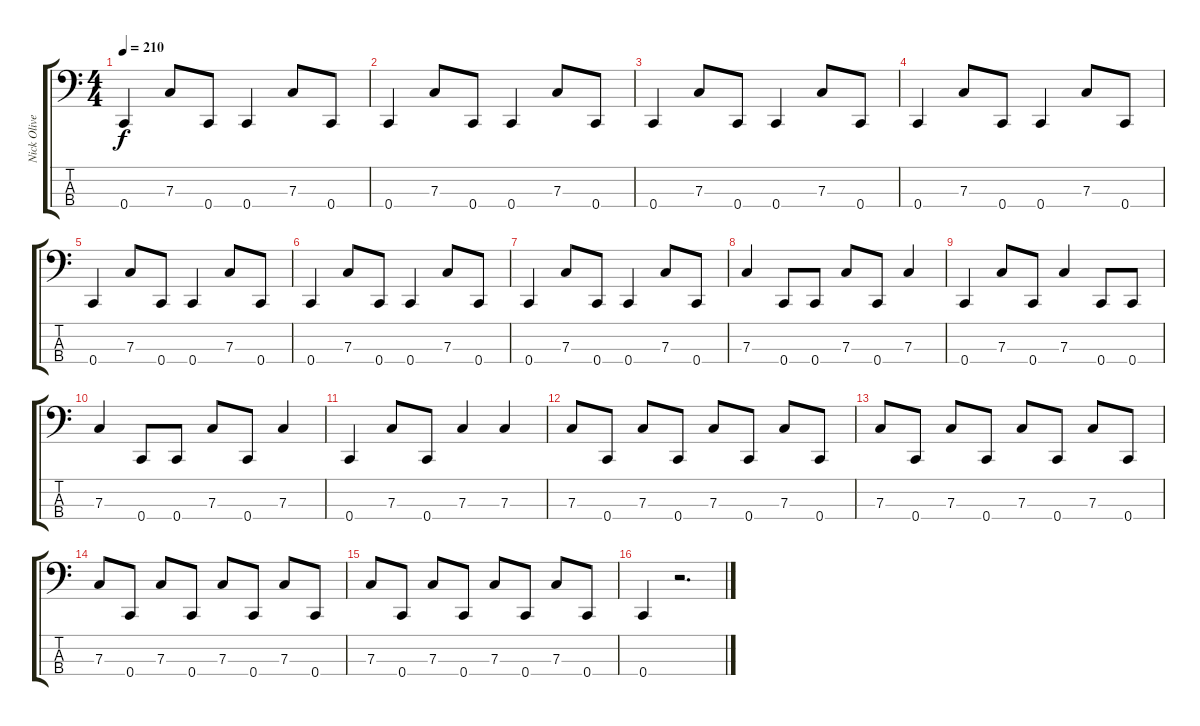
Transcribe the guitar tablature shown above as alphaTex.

\track ("Nick Oliveri" "Nick Olive") {instrument electricbasspick}
\staff {score tabs}
\tuning (Eb2 Bb1 F1 C1) {hide}
\ts (4 4)
\tempo 210
\clef f4
\ks c
0.4.4{dy f} 7.3.8 0.4.8 0.4.4 7.3.8 0.4.8 |
0.4.4 7.3.8 0.4.8 0.4.4 7.3.8 0.4.8 |
0.4.4 7.3.8 0.4.8 0.4.4 7.3.8 0.4.8 |
0.4.4 7.3.8 0.4.8 0.4.4 7.3.8 0.4.8 |
0.4.4 7.3.8 0.4.8 0.4.4 7.3.8 0.4.8 |
0.4.4 7.3.8 0.4.8 0.4.4 7.3.8 0.4.8 |
0.4.4 7.3.8 0.4.8 0.4.4 7.3.8 0.4.8 |
7.3.4 0.4.8 0.4.8 7.3.8 0.4.8 7.3.4 |
0.4.4 7.3.8 0.4.8 7.3.4 0.4.8 0.4.8 |
7.3.4 0.4.8 0.4.8 7.3.8 0.4.8 7.3.4 |
0.4.4 7.3.8 0.4.8 7.3.4 7.3.4 |
7.3.8 0.4.8 7.3.8 0.4.8 7.3.8 0.4.8 7.3.8 0.4.8 |
7.3.8 0.4.8 7.3.8 0.4.8 7.3.8 0.4.8 7.3.8 0.4.8 |
7.3.8 0.4.8 7.3.8 0.4.8 7.3.8 0.4.8 7.3.8 0.4.8 |
7.3.8 0.4.8 7.3.8 0.4.8 7.3.8 0.4.8 7.3.8 0.4.8 |
0.4.4 r.2{d}
